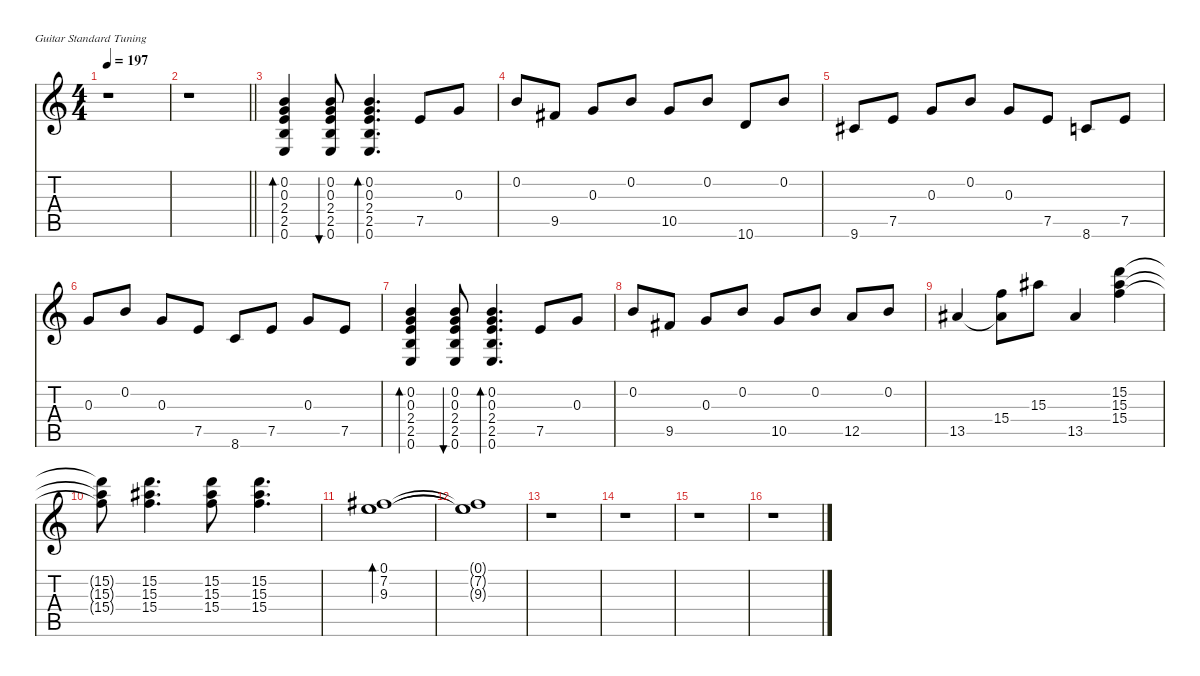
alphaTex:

\defaultSystemsLayout 4
\hideDynamics
\bracketExtendMode nobrackets
\singleTrackTrackNamePolicy hidden
\multiTrackTrackNamePolicy hidden
\firstSystemTrackNameMode fullname
\firstSystemTrackNameOrientation horizontal
\otherSystemsTrackNameOrientation horizontal
\track ("Guitar 2" "s.guit.") {defaultSystemsLayout 8 instrument acousticguitarsteel}
\staff {score tabs}
\tuning (E4 B3 G3 D3 A2 E2)
\ts (4 4)
\tempo 197
\clef g2
\ks c
r.1{dy f beam Down} |
\barLineRight lightlight
r.1{beam Down} |
(0.2 0.3 2.4 2.5 0.6).4{bd 60 dy mp instrument acousticguitarsteel beam Up} (0.2 0.3 2.4 2.5 0.6).8{bu 60 beam Up} (0.2 0.3 2.4 2.5 0.6).4{d bd 60 beam Up} 7.5.8{beam Up} 0.3.8{beam Up} |
0.2.8{beam Up} 9.5{acc #}.8{beam Up} 0.3.8{beam Up} 0.2.8{beam Up} 10.5.8{beam Up} 0.2.8{beam Up} 10.6.8{beam Up} 0.2.8{beam Up} |
9.6{acc #}.8{beam Up} 7.5.8{beam Up} 0.3.8{beam Up} 0.2.8{beam Up} 0.3.8{beam Up} 7.5.8{beam Up} 8.6.8{beam Up} 7.5.8{beam Up} |
0.3.8{beam Up} 0.2.8{beam Up} 0.3.8{beam Up} 7.5.8{beam Up} 8.6.8{beam Up} 7.5.8{beam Up} 0.3.8{beam Up} 7.5.8{beam Up} |
(0.2 0.3 2.4 2.5 0.6).4{bd 60 beam Up} (0.2 0.3 2.4 2.5 0.6).8{bu 60 beam Up} (0.2 0.3 2.4 2.5 0.6).4{d bd 60 beam Up} 7.5.8{beam Up} 0.3.8{beam Up} |
0.2.8{beam Up} 9.5{acc #}.8{beam Up} 0.3.8{beam Up} 0.2.8{beam Up} 10.5.8{beam Up} 0.2.8{beam Up} 12.5.8{beam Up} 0.2.8{beam Up} |
13.5{acc #}.4{beam Up} (15.4 13.5{t acc #}).8{beam Down} 15.3{acc #}.8{beam Down} 13.5{acc #}.4{beam Up} (15.2 15.3{acc #} 15.4).4{beam Down} |
(15.2{t} 15.3{t acc #} 15.4{t}).8{beam Down} (15.2 15.3{acc #} 15.4).4{d beam Down} (15.2 15.3{acc #} 15.4).8{beam Down} (15.2 15.3{acc #} 15.4).4{d beam Down} |
(0.1 7.2{acc #} 9.3).1{bd 480 dy f instrument overdrivenguitar beam Down} |
(0.1{t} 7.2{t acc #} 9.3{t}).1{beam Down} |
r.1{beam Down} |
r.1{beam Down} |
r.1{beam Down} |
r.1{beam Down}
